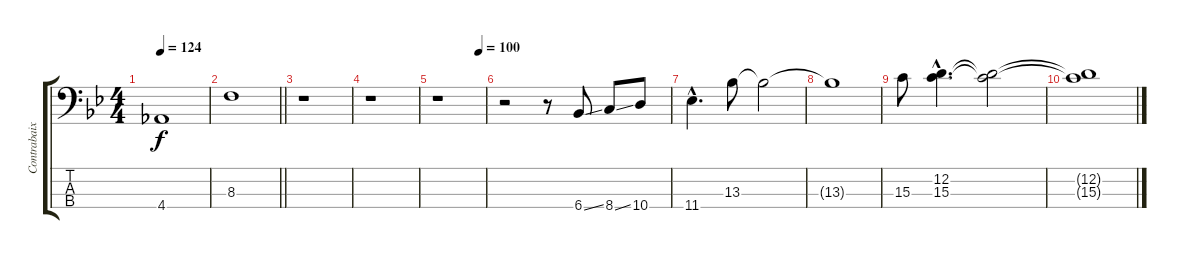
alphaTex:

\track ("Contrabaixo" "Contrabaix") {instrument electricbassfinger}
\staff {score tabs}
\tuning (G2 D2 A1 E1) {hide}
\ts (4 4)
\tempo 124
\clef f4
\ks bb
4.4.1{dy f} |
\barLineRight lightlight
8.3.1 |
r.1 |
r.1 |
\tempo (100 0.875)
r.1 |
r.2 r.8 6.4{ss}.8 8.4{ss}.8 10.4.8 |
11.4{hac}.4{d} 13.3.8 13.3{t}.2 |
13.3{t}.1 |
15.3.8 (12.2{hac} 15.3{hac}).4{d} (12.2{t} 15.3{t}).2 |
(12.2{t} 15.3{t}).1
